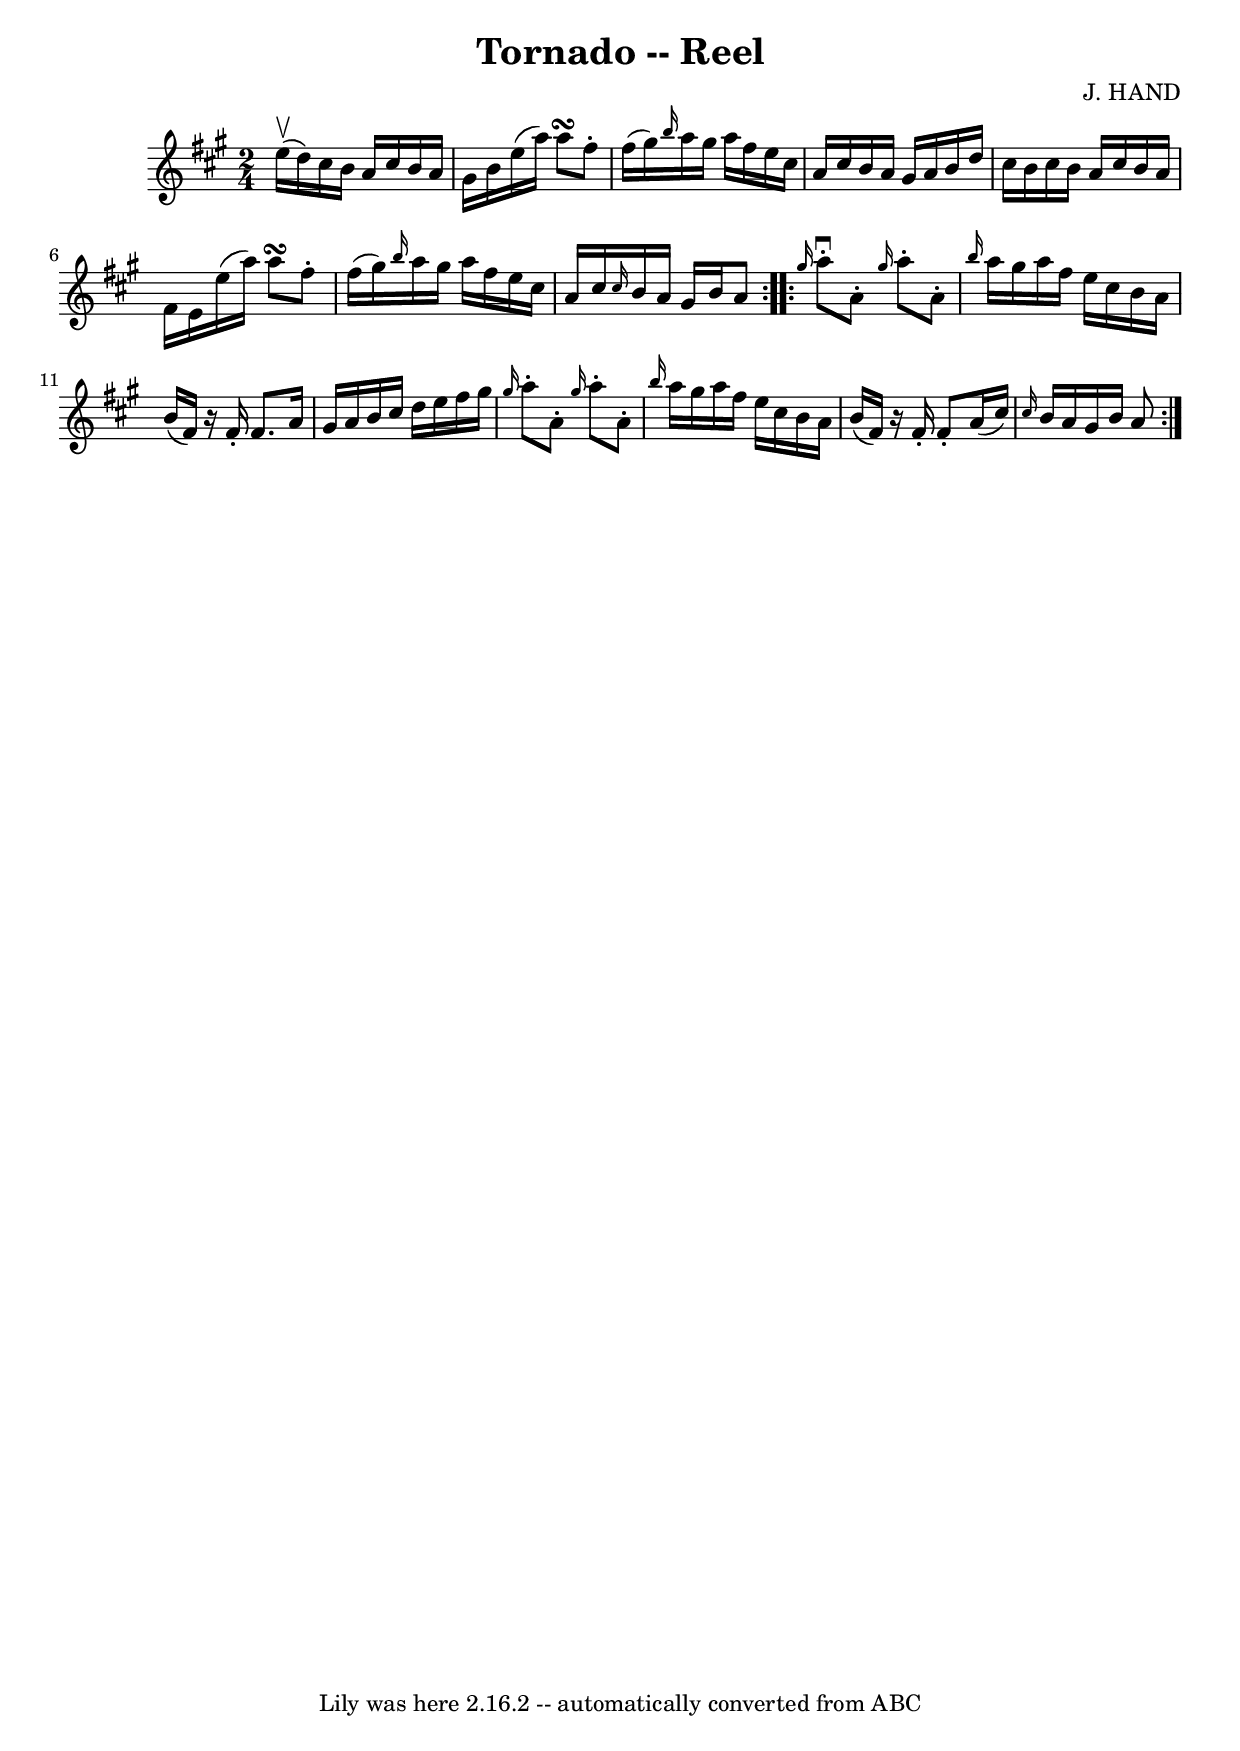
\version "2.7.40"
\include "Mammoth.ily"
\header {
	book = "Ryan's Mammoth Collection"
	composer = "J. HAND"
	crossRefNumber = "1"
	footnotes = "\\\\262"
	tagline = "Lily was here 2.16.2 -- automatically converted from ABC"
	title = "Tornado -- Reel"
}
voicedefault =  {
\set Score.defaultBarType = "empty"

\repeat volta 2 {
\time 2/4 \key a \major e''16^\upbow(d''16) |
 cis''16    
b'16 a'16 cis''16 b'16 a'16 gis'16 b'16    |
 e''16 (
 a''16) a''8\turn fis''8 -. fis''16 (gis''16)   |
 
\grace { b''16  } a''16 gis''16 a''16 fis''16 e''16 cis''16 
 a'16 cis''16    |
 b'16 a'16 gis'16 a'16 b'16    
d''16 cis''16 b'16    |
 cis''16 b'16 a'16 cis''16    
b'16 a'16 fis'16 e'16    |
 e''16 (a''16) a''8\turn    
fis''8 -. fis''16 (gis''16)   |
 \grace { b''16  } a''16    
gis''16 a''16 fis''16 e''16 cis''16 a'16 cis''16    |
 
\grace { cis''16  } b'16 a'16 gis'16 b'16 a'8  }     
\repeat volta 2 { \grace { gis''16  } a''8^\downbow-. a'8 -. \grace {   
 gis''16  } a''8 -. a'8 -.   |
 \grace { b''16  } a''16    
gis''16 a''16 fis''16 e''16 cis''16 b'16 a'16    |
   
b'16 (fis'16)   r16 fis'16 -. fis'8. a'16    |
 gis'16    
a'16 b'16 cis''16 d''16 e''16 fis''16 gis''16    |
     
\grace { gis''16  } a''8 -. a'8 -.   \grace { gis''16  } a''8 -.   
a'8 -.   |
 \grace { b''16  } a''16 gis''16 a''16 fis''16   
 e''16 cis''16 b'16 a'16    |
 b'16 (fis'16)   r16 
fis'16 -. fis'8 -. a'16 (cis''16)   |
     \grace { cis''16  
} b'16 a'16 gis'16 b'16 a'8  }   
}

\score{
    <<

	\context Staff="default"
	{
	    \voicedefault 
	}

    >>
	\layout {
	}
	\midi {}
}
